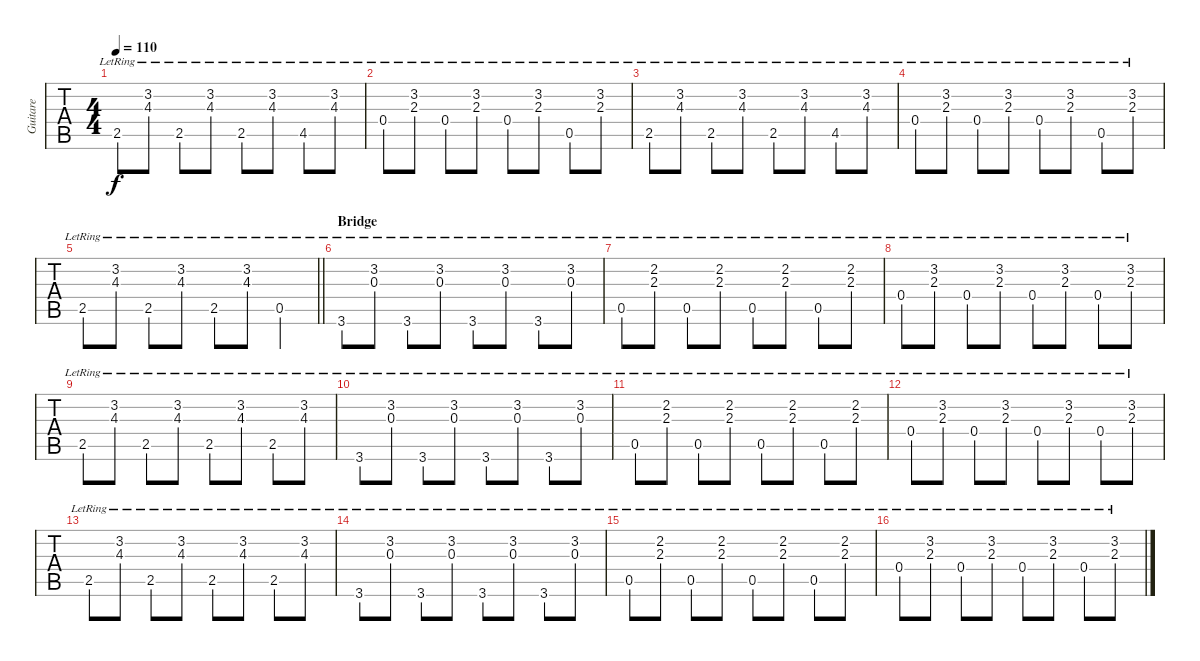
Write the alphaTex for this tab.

\track ("Guitare" "Guitare") {instrument electricguitarjazz}
\staff {tabs}
\tuning (E4 B3 G3 D3 A2 E2) {hide}
\ts (4 4)
\tempo 110
\clef g2
\ks c
2.5{lr}.8{dy f} (3.2{lr} 4.3{lr}).8 2.5{lr}.8 (3.2{lr} 4.3{lr}).8 2.5{lr}.8 (3.2{lr} 4.3{lr}).8 4.5{lr}.8 (3.2{lr} 4.3{lr}).8 |
0.4{lr}.8 (3.2{lr} 2.3{lr}).8 0.4{lr}.8 (3.2{lr} 2.3{lr}).8 0.4{lr}.8 (3.2{lr} 2.3{lr}).8 0.5{lr}.8 (3.2{lr} 2.3{lr}).8 |
2.5{lr}.8 (3.2{lr} 4.3{lr}).8 2.5{lr}.8 (3.2{lr} 4.3{lr}).8 2.5{lr}.8 (3.2{lr} 4.3{lr}).8 4.5{lr}.8 (3.2{lr} 4.3{lr}).8 |
0.4{lr}.8 (3.2{lr} 2.3{lr}).8 0.4{lr}.8 (3.2{lr} 2.3{lr}).8 0.4{lr}.8 (3.2{lr} 2.3{lr}).8 0.5{lr}.8 (3.2{lr} 2.3{lr}).8 |
\barLineRight lightlight
2.5{lr}.8 (3.2{lr} 4.3{lr}).8 2.5{lr}.8 (3.2{lr} 4.3{lr}).8 2.5{lr}.8 (3.2{lr} 4.3{lr}).8 0.5{lr}.4 |
\section ("" "Bridge")
3.6{lr}.8 (3.2{lr} 0.3{lr}).8 3.6{lr}.8 (3.2{lr} 0.3{lr}).8 3.6{lr}.8 (3.2{lr} 0.3{lr}).8 3.6{lr}.8 (3.2{lr} 0.3{lr}).8 |
0.5{lr}.8 (2.2{lr} 2.3{lr}).8 0.5{lr}.8 (2.2{lr} 2.3{lr}).8 0.5{lr}.8 (2.2{lr} 2.3{lr}).8 0.5{lr}.8 (2.2{lr} 2.3{lr}).8 |
0.4{lr}.8 (3.2{lr} 2.3{lr}).8 0.4{lr}.8 (3.2{lr} 2.3{lr}).8 0.4{lr}.8 (3.2{lr} 2.3{lr}).8 0.4{lr}.8 (3.2{lr} 2.3{lr}).8 |
2.5{lr}.8 (3.2{lr} 4.3{lr}).8 2.5{lr}.8 (3.2{lr} 4.3{lr}).8 2.5{lr}.8 (3.2{lr} 4.3{lr}).8 2.5{lr}.8 (3.2{lr} 4.3{lr}).8 |
3.6{lr}.8 (3.2{lr} 0.3{lr}).8 3.6{lr}.8 (3.2{lr} 0.3{lr}).8 3.6{lr}.8 (3.2{lr} 0.3{lr}).8 3.6{lr}.8 (3.2{lr} 0.3{lr}).8 |
0.5{lr}.8 (2.2{lr} 2.3{lr}).8 0.5{lr}.8 (2.2{lr} 2.3{lr}).8 0.5{lr}.8 (2.2{lr} 2.3{lr}).8 0.5{lr}.8 (2.2{lr} 2.3{lr}).8 |
0.4{lr}.8 (3.2{lr} 2.3{lr}).8 0.4{lr}.8 (3.2{lr} 2.3{lr}).8 0.4{lr}.8 (3.2{lr} 2.3{lr}).8 0.4{lr}.8 (3.2{lr} 2.3{lr}).8 |
2.5{lr}.8 (3.2{lr} 4.3{lr}).8 2.5{lr}.8 (3.2{lr} 4.3{lr}).8 2.5{lr}.8 (3.2{lr} 4.3{lr}).8 2.5{lr}.8 (3.2{lr} 4.3{lr}).8 |
3.6{lr}.8 (3.2{lr} 0.3{lr}).8 3.6{lr}.8 (3.2{lr} 0.3{lr}).8 3.6{lr}.8 (3.2{lr} 0.3{lr}).8 3.6{lr}.8 (3.2{lr} 0.3{lr}).8 |
0.5{lr}.8 (2.2{lr} 2.3{lr}).8 0.5{lr}.8 (2.2{lr} 2.3{lr}).8 0.5{lr}.8 (2.2{lr} 2.3{lr}).8 0.5{lr}.8 (2.2{lr} 2.3{lr}).8 |
0.4{lr}.8 (3.2{lr} 2.3{lr}).8 0.4{lr}.8 (3.2{lr} 2.3{lr}).8 0.4{lr}.8 (3.2{lr} 2.3{lr}).8 0.4{lr}.8 (3.2{lr} 2.3{lr}).8
